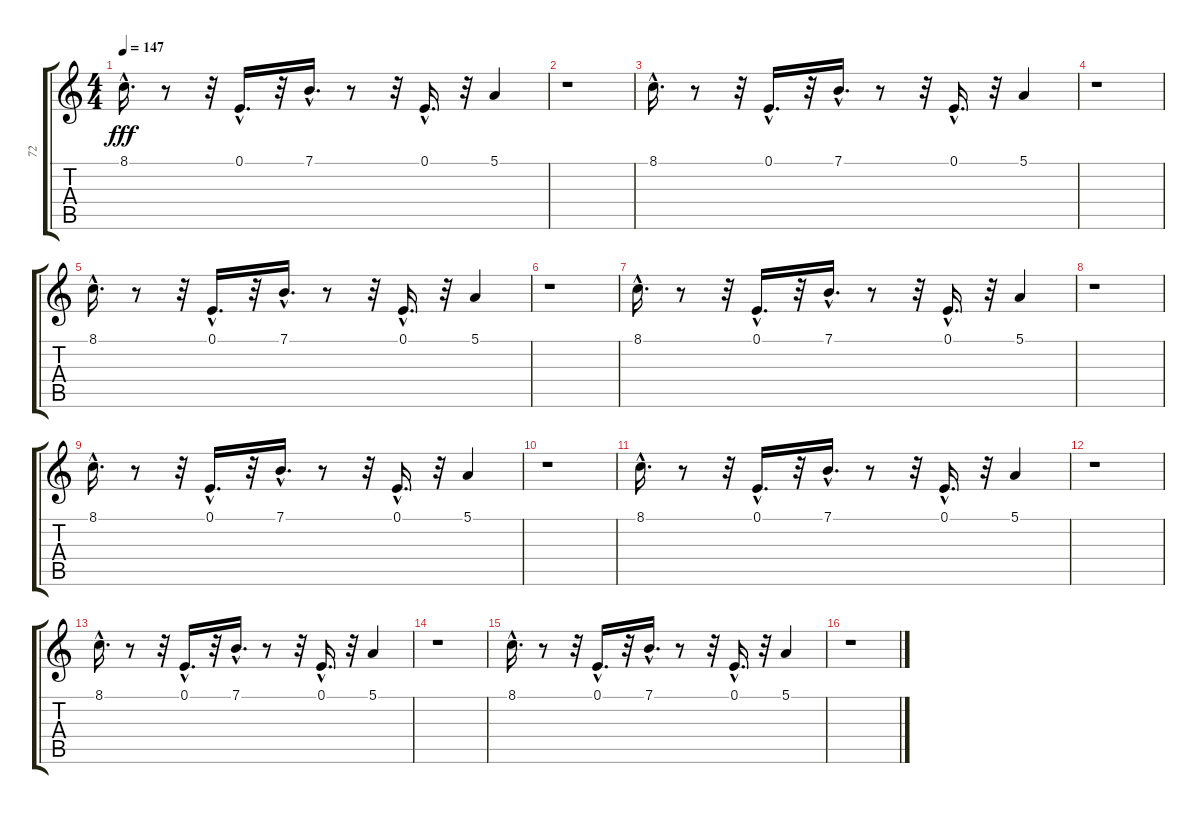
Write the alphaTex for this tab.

\track ("72" "72") {instrument piccolo}
\staff {score tabs}
\tuning (E4 B3 G3 D3 A2 E2) {hide}
\ts (4 4)
\tempo 147
\clef g2
\ks c
8.1{hac}.16{d dy fff} r.8 r.32 0.1{hac}.16{d} r.32 7.1{hac}.16{d} r.8 r.32 0.1{hac}.16{d} r.32 5.1.4 |
r.1 |
8.1{hac}.16{d} r.8 r.32 0.1{hac}.16{d} r.32 7.1{hac}.16{d} r.8 r.32 0.1{hac}.16{d} r.32 5.1.4 |
r.1 |
8.1{hac}.16{d} r.8 r.32 0.1{hac}.16{d} r.32 7.1{hac}.16{d} r.8 r.32 0.1{hac}.16{d} r.32 5.1.4 |
r.1 |
8.1{hac}.16{d} r.8 r.32 0.1{hac}.16{d} r.32 7.1{hac}.16{d} r.8 r.32 0.1{hac}.16{d} r.32 5.1.4 |
r.1 |
8.1{hac}.16{d} r.8 r.32 0.1{hac}.16{d} r.32 7.1{hac}.16{d} r.8 r.32 0.1{hac}.16{d} r.32 5.1.4 |
r.1 |
8.1{hac}.16{d} r.8 r.32 0.1{hac}.16{d} r.32 7.1{hac}.16{d} r.8 r.32 0.1{hac}.16{d} r.32 5.1.4 |
r.1 |
8.1{hac}.16{d} r.8 r.32 0.1{hac}.16{d} r.32 7.1{hac}.16{d} r.8 r.32 0.1{hac}.16{d} r.32 5.1.4 |
r.1 |
8.1{hac}.16{d} r.8 r.32 0.1{hac}.16{d} r.32 7.1{hac}.16{d} r.8 r.32 0.1{hac}.16{d} r.32 5.1.4 |
r.1
